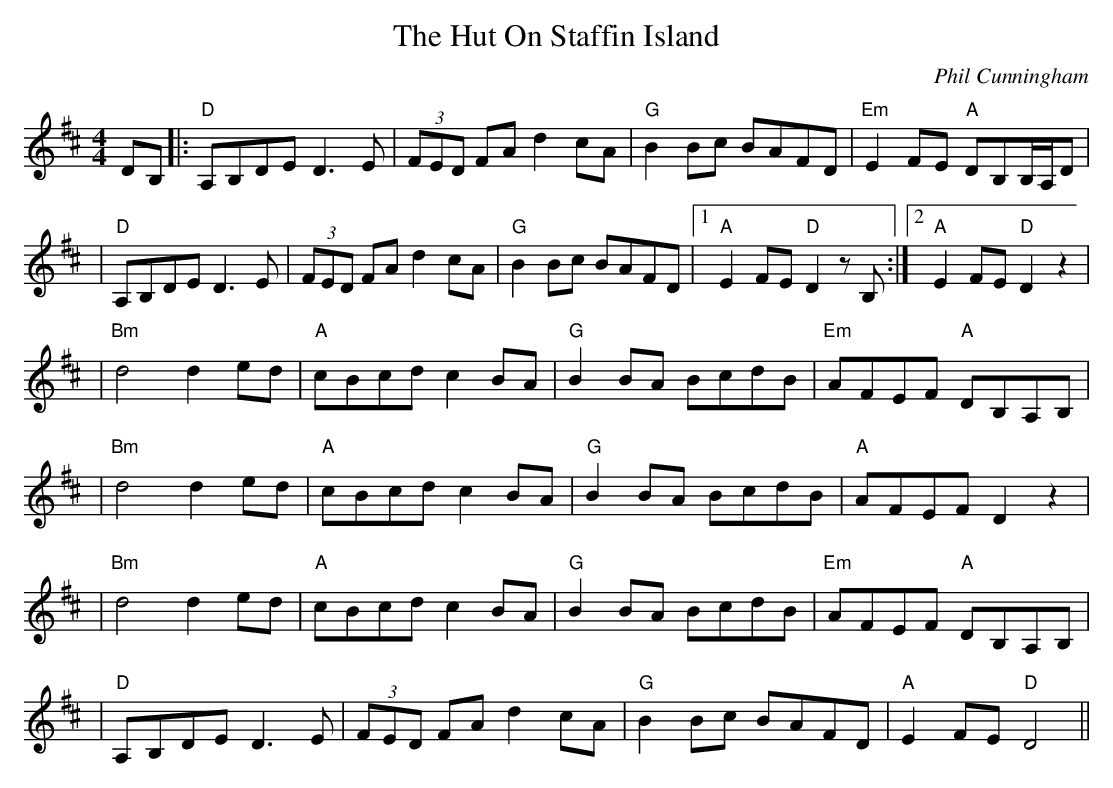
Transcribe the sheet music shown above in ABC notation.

X:1
T:The Hut On Staffin Island
C:Phil Cunningham
L:1/8
M:4/4
K:D
DB, |: "D" A,B,DE D3 E | (3FED FA d2 cA | "G" B2 Bc BAFD | "Em" E2 FE "A" DB,B,/A,/D |
    | "D" A,B,DE D3 E | (3FED FA d2 cA | "G" B2 Bc BAFD |1 "A" E2 FE "D" D2 z B, :|2 "A" E2 FE "D" D2 z2 |
    | "Bm" d4 d2 ed | "A" cBcd c2 BA | "G" B2 BA BcdB | "Em" AFEF "A" DB,A,B, |
    | "Bm" d4 d2 ed | "A" cBcd c2 BA | "G" B2 BA BcdB | "A" AFEF D2 z2 |
    | "Bm" d4 d2 ed | "A" cBcd c2 BA | "G" B2 BA BcdB | "Em" AFEF "A" DB,A,B, |
    | "D" A,B,DE D3 E | (3FED FA d2 cA | "G" B2 Bc BAFD | "A" E2 FE "D" D4 ||
